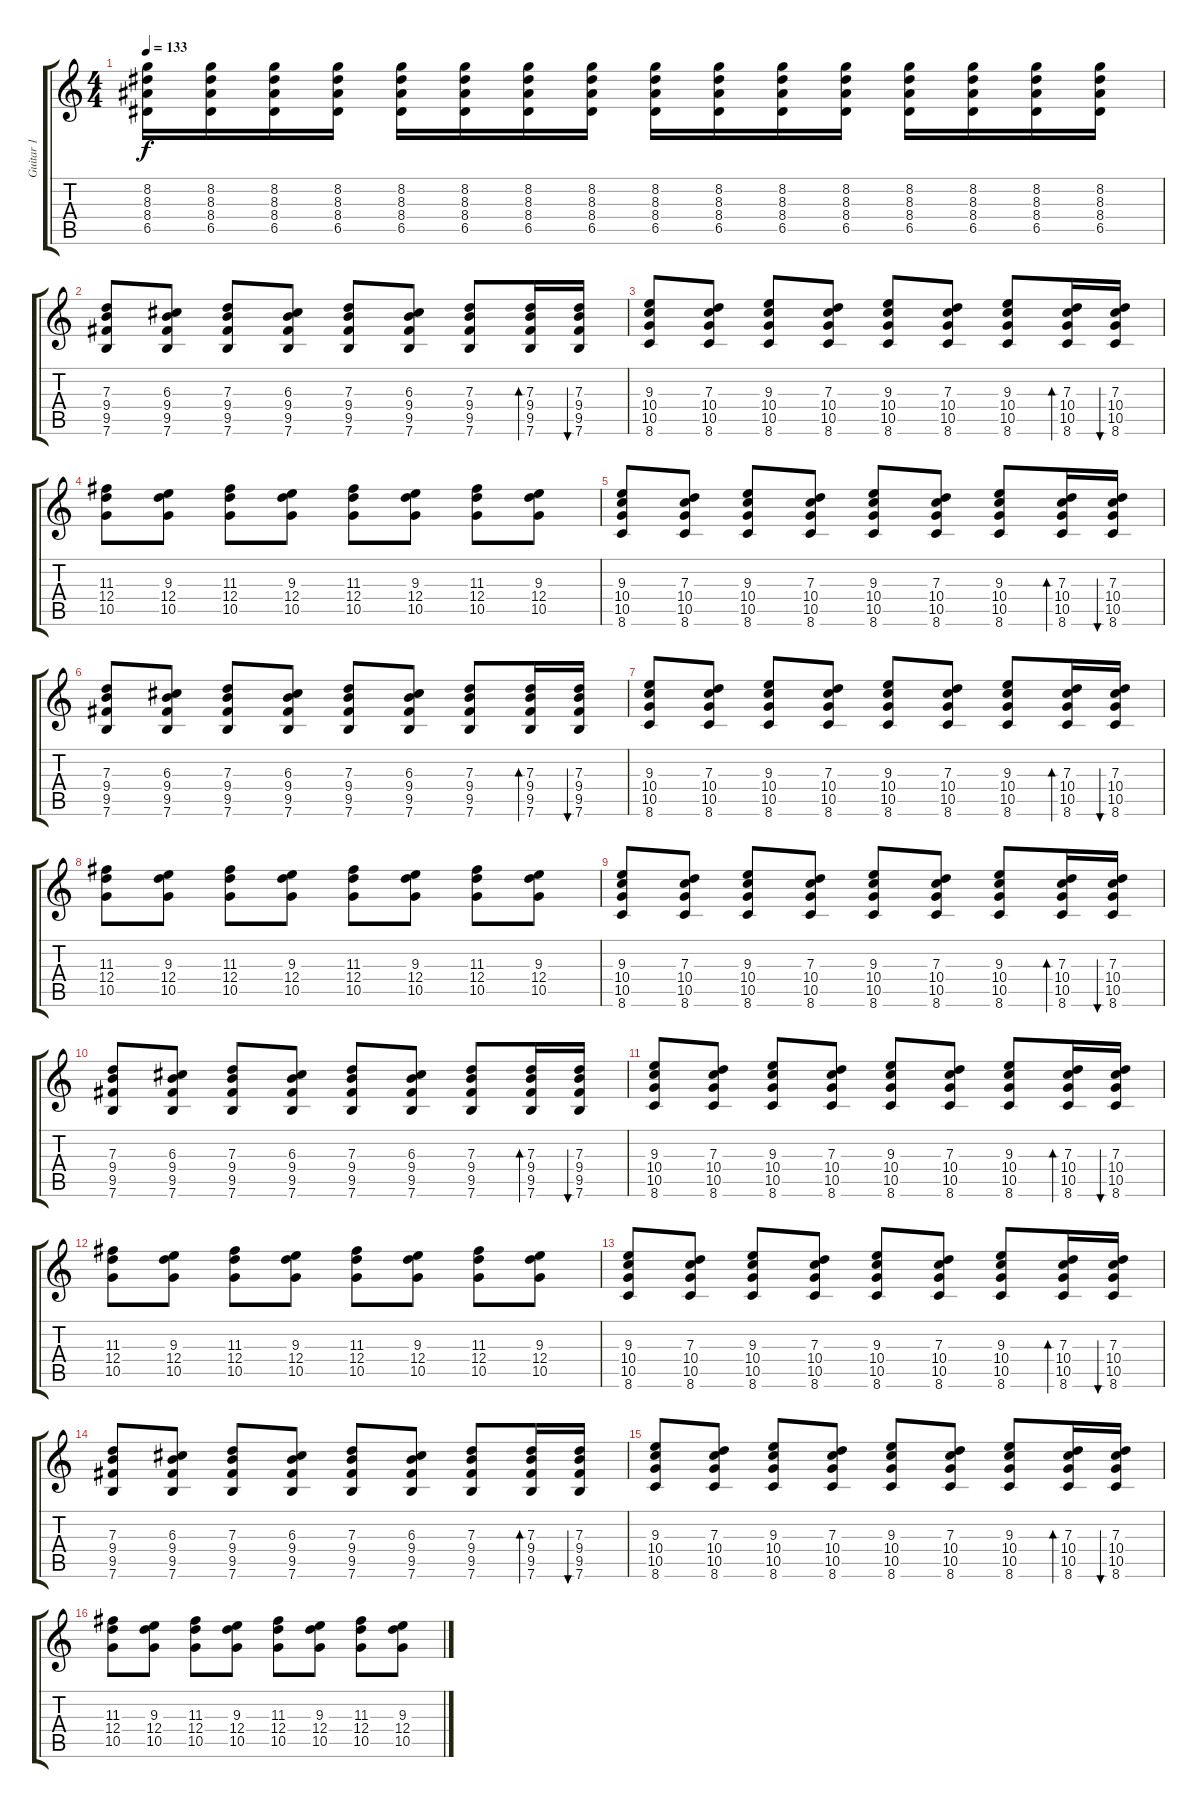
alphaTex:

\track ("Guitar 1" "Guitar 1") {instrument overdrivenguitar}
\staff {score tabs}
\tuning (E4 B3 G3 D3 A2 E2) {hide}
\ts (4 4)
\tempo 133
\clef g2
\ks c
(8.2 8.3 8.4 6.5).16{dy f} (8.2 8.3 8.4 6.5).16 (8.2 8.3 8.4 6.5).16 (8.2 8.3 8.4 6.5).16 (8.2 8.3 8.4 6.5).16 (8.2 8.3 8.4 6.5).16 (8.2 8.3 8.4 6.5).16 (8.2 8.3 8.4 6.5).16 (8.2 8.3 8.4 6.5).16 (8.2 8.3 8.4 6.5).16 (8.2 8.3 8.4 6.5).16 (8.2 8.3 8.4 6.5).16 (8.2 8.3 8.4 6.5).16 (8.2 8.3 8.4 6.5).16 (8.2 8.3 8.4 6.5).16 (8.2 8.3 8.4 6.5).16 |
(7.3 9.4 9.5 7.6).8 (6.3 9.4 9.5 7.6).8 (7.3 9.4 9.5 7.6).8 (6.3 9.4 9.5 7.6).8 (7.3 9.4 9.5 7.6).8 (6.3 9.4 9.5 7.6).8 (7.3 9.4 9.5 7.6).8 (7.3 9.4 9.5 7.6).16{bd 120} (7.3 9.4 9.5 7.6).16{bu 120} |
(9.3 10.4 10.5 8.6).8 (7.3 10.4 10.5 8.6).8 (9.3 10.4 10.5 8.6).8 (7.3 10.4 10.5 8.6).8 (9.3 10.4 10.5 8.6).8 (7.3 10.4 10.5 8.6).8 (9.3 10.4 10.5 8.6).8 (7.3 10.4 10.5 8.6).16{bd 120} (7.3 10.4 10.5 8.6).16{bu 120} |
(11.3 12.4 10.5).8 (9.3 12.4 10.5).8 (11.3 12.4 10.5).8 (9.3 12.4 10.5).8 (11.3 12.4 10.5).8 (9.3 12.4 10.5).8 (11.3 12.4 10.5).8 (9.3 12.4 10.5).8 |
(9.3 10.4 10.5 8.6).8 (7.3 10.4 10.5 8.6).8 (9.3 10.4 10.5 8.6).8 (7.3 10.4 10.5 8.6).8 (9.3 10.4 10.5 8.6).8 (7.3 10.4 10.5 8.6).8 (9.3 10.4 10.5 8.6).8 (7.3 10.4 10.5 8.6).16{bd 120} (7.3 10.4 10.5 8.6).16{bu 120} |
(7.3 9.4 9.5 7.6).8 (6.3 9.4 9.5 7.6).8 (7.3 9.4 9.5 7.6).8 (6.3 9.4 9.5 7.6).8 (7.3 9.4 9.5 7.6).8 (6.3 9.4 9.5 7.6).8 (7.3 9.4 9.5 7.6).8 (7.3 9.4 9.5 7.6).16{bd 120} (7.3 9.4 9.5 7.6).16{bu 120} |
(9.3 10.4 10.5 8.6).8 (7.3 10.4 10.5 8.6).8 (9.3 10.4 10.5 8.6).8 (7.3 10.4 10.5 8.6).8 (9.3 10.4 10.5 8.6).8 (7.3 10.4 10.5 8.6).8 (9.3 10.4 10.5 8.6).8 (7.3 10.4 10.5 8.6).16{bd 120} (7.3 10.4 10.5 8.6).16{bu 120} |
(11.3 12.4 10.5).8 (9.3 12.4 10.5).8 (11.3 12.4 10.5).8 (9.3 12.4 10.5).8 (11.3 12.4 10.5).8 (9.3 12.4 10.5).8 (11.3 12.4 10.5).8 (9.3 12.4 10.5).8 |
(9.3 10.4 10.5 8.6).8 (7.3 10.4 10.5 8.6).8 (9.3 10.4 10.5 8.6).8 (7.3 10.4 10.5 8.6).8 (9.3 10.4 10.5 8.6).8 (7.3 10.4 10.5 8.6).8 (9.3 10.4 10.5 8.6).8 (7.3 10.4 10.5 8.6).16{bd 120} (7.3 10.4 10.5 8.6).16{bu 120} |
(7.3 9.4 9.5 7.6).8 (6.3 9.4 9.5 7.6).8 (7.3 9.4 9.5 7.6).8 (6.3 9.4 9.5 7.6).8 (7.3 9.4 9.5 7.6).8 (6.3 9.4 9.5 7.6).8 (7.3 9.4 9.5 7.6).8 (7.3 9.4 9.5 7.6).16{bd 120} (7.3 9.4 9.5 7.6).16{bu 120} |
(9.3 10.4 10.5 8.6).8 (7.3 10.4 10.5 8.6).8 (9.3 10.4 10.5 8.6).8 (7.3 10.4 10.5 8.6).8 (9.3 10.4 10.5 8.6).8 (7.3 10.4 10.5 8.6).8 (9.3 10.4 10.5 8.6).8 (7.3 10.4 10.5 8.6).16{bd 120} (7.3 10.4 10.5 8.6).16{bu 120} |
(11.3 12.4 10.5).8 (9.3 12.4 10.5).8 (11.3 12.4 10.5).8 (9.3 12.4 10.5).8 (11.3 12.4 10.5).8 (9.3 12.4 10.5).8 (11.3 12.4 10.5).8 (9.3 12.4 10.5).8 |
(9.3 10.4 10.5 8.6).8 (7.3 10.4 10.5 8.6).8 (9.3 10.4 10.5 8.6).8 (7.3 10.4 10.5 8.6).8 (9.3 10.4 10.5 8.6).8 (7.3 10.4 10.5 8.6).8 (9.3 10.4 10.5 8.6).8 (7.3 10.4 10.5 8.6).16{bd 120} (7.3 10.4 10.5 8.6).16{bu 120} |
(7.3 9.4 9.5 7.6).8 (6.3 9.4 9.5 7.6).8 (7.3 9.4 9.5 7.6).8 (6.3 9.4 9.5 7.6).8 (7.3 9.4 9.5 7.6).8 (6.3 9.4 9.5 7.6).8 (7.3 9.4 9.5 7.6).8 (7.3 9.4 9.5 7.6).16{bd 120} (7.3 9.4 9.5 7.6).16{bu 120} |
(9.3 10.4 10.5 8.6).8 (7.3 10.4 10.5 8.6).8 (9.3 10.4 10.5 8.6).8 (7.3 10.4 10.5 8.6).8 (9.3 10.4 10.5 8.6).8 (7.3 10.4 10.5 8.6).8 (9.3 10.4 10.5 8.6).8 (7.3 10.4 10.5 8.6).16{bd 120} (7.3 10.4 10.5 8.6).16{bu 120} |
(11.3 12.4 10.5).8 (9.3 12.4 10.5).8 (11.3 12.4 10.5).8 (9.3 12.4 10.5).8 (11.3 12.4 10.5).8 (9.3 12.4 10.5).8 (11.3 12.4 10.5).8 (9.3 12.4 10.5).8
